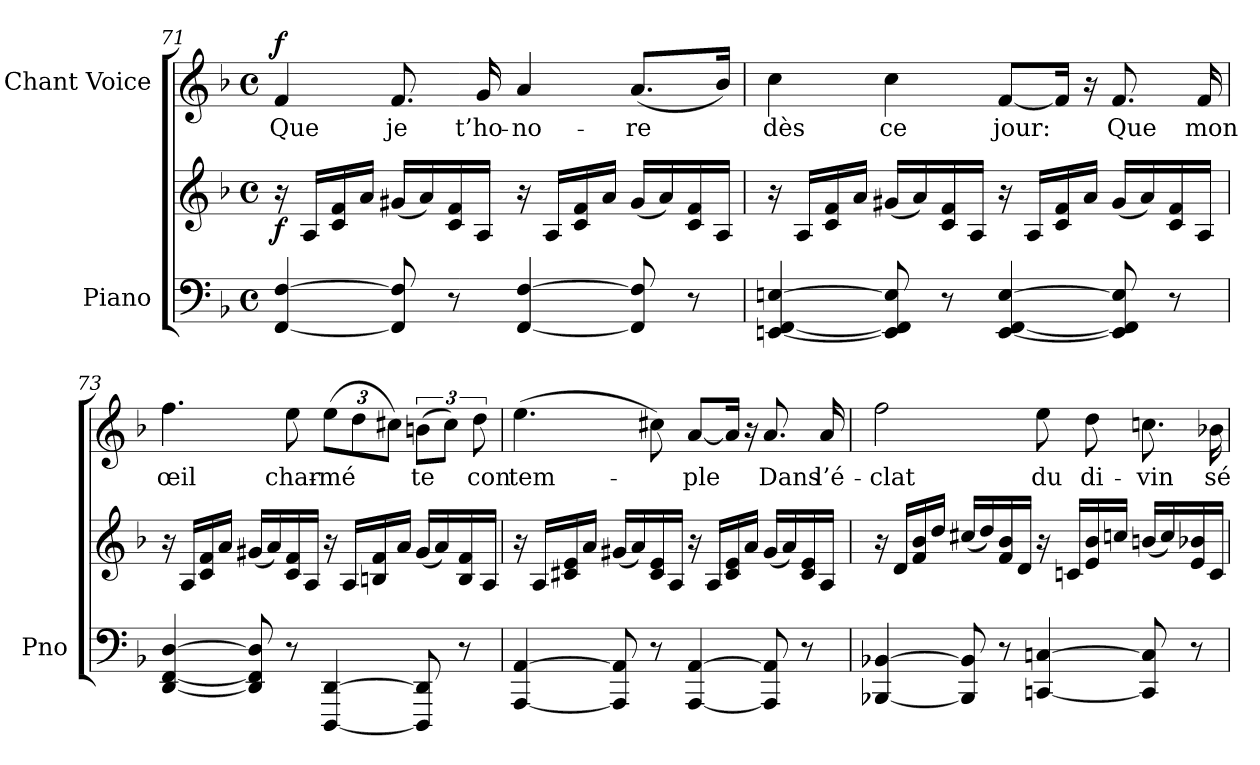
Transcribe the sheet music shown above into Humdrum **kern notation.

**kern	**kern	**dynam	**kern	**text	**dynam
*part2	*part2	*part2	*part1	*part1	*part1
*staff3	*staff2	*staff2/3	*staff1	*staff1	*staff1
*I"Piano	*	*	*I"Chant Voice	*	*
*I'Pno	*	*	*	*	*
*clefF4	*clefG2	*	*clefG2	*	*
*k[b-]	*k[b-]	*	*k[b-]	*	*
*M4/4	*M4/4	*	*M4/4	*	*
*met(c)	*met(c)	*	*met(c)	*	*
=71	=71	=71	=71	=71	=71
!	!	!LO:DY:b	!	!	!LO:DY:a
[4FF/ [4F/	16r	f	4f/	Que	f
.	16A/LL	.	.	.	.
.	16c/ 16f/	.	.	.	.
.	16a/JJ	.	.	.	.
8FF/] 8F/]	(16g#X/LL	.	8.f/	je	.
.	16a/)	.	.	.	.
8r	16c/ 16f/	.	.	.	.
.	16A/JJ	.	16g/	t’ho-	.
[4FF/ [4F/	16r	.	4a/	-no-	.
.	16A/LL	.	.	.	.
.	16c/ 16f/	.	.	.	.
.	16a/JJ	.	.	.	.
8FF/] 8F/]	(16g#/LL	.	(8.a/L	-re	.
.	16a/)	.	.	.	.
8r	16c/ 16f/	.	.	.	.
.	16A/JJ	.	16b-/Jk)	.	.
=72	=72	=72	=72	=72	=72
[4EEn/ [<4FF/ [4En/	16r	.	4cc\	dès	.
.	16A/LL	.	.	.	.
.	16c/ 16f/	.	.	.	.
.	16a/JJ	.	.	.	.
8EE/] 8FF/] 8E/]	(16g#X/LL	.	4cc\	ce	.
.	16a/)	.	.	.	.
8r	16c/ 16f/	.	.	.	.
.	16A/JJ	.	.	.	.
[4EE/ [<4FF/ [4E/	16r	.	[8f/L	jour:	.
.	16A/LL	.	.	.	.
.	16c/ 16f/	.	16f/Jk]	.	.
.	16a/JJ	.	16r	.	.
8EE/] 8FF/] 8E/]	(16g#/LL	.	8.f/	Que	.
.	16a/)	.	.	.	.
8r	16c/ 16f/	.	.	.	.
.	16A/JJ	.	16f/	mon	.
=73	=73	=73	=73	=73	=73
[4DD/ [4FF/ [4D/	16r	.	4.ff\	œil	.
.	16A/LL	.	.	.	.
.	16c/ 16f/	.	.	.	.
.	16a/JJ	.	.	.	.
8DD/] 8FF/] 8D/]	(16g#X/LL	.	.	.	.
.	16a/)	.	.	.	.
8r	16c/ 16f/	.	8ee\	char-	.
.	16A/JJ	.	.	.	.
[4DDD/ [4DD/	16r	.	(12ee\L	-mé	.
.	16A/LL	.	.	.	.
.	.	.	12dd\	.	.
.	16Bn/ 16f/	.	.	.	.
.	.	.	12cc#X\J)	.	.
.	16a/JJ	.	.	.	.
8DDD/] 8DD/]	(16g#/LL	.	(12bn\L	te	.
.	16a/)	.	.	.	.
.	.	.	12cc#\J)	.	.
8r	16B/ 16f/	.	.	.	.
.	.	.	12dd\	con	.
.	16A/JJ	.	.	.	.
=74	=74	=74	=74	=74	=74
[4AAA/ [4AA/	16r	.	(4.ee\	tem-	.
.	16A/LL	.	.	.	.
.	16c#X/ 16e/	.	.	.	.
.	16a/JJ	.	.	.	.
8AAA/] 8AA/]	(16g#X/LL	.	.	.	.
.	16a/)	.	.	.	.
8r	16c#/ 16e/	.	8cc#X\)	.	.
.	16A/JJ	.	.	.	.
[4AAA/ [4AA/	16r	.	[8a/L	-ple	.
.	16A/LL	.	.	.	.
.	16c#/ 16e/	.	16a/Jk]	.	.
.	16a/JJ	.	16r	.	.
8AAA/] 8AA/]	(16g#/LL	.	8.a/	Dans	.
.	16a/)	.	.	.	.
8r	16c#/ 16e/	.	.	.	.
.	16A/JJ	.	16a/	l’é-	.
=75	=75	=75	=75	=75	=75
[4BBB-X/ [4BB-X/	16r	.	2ff\	-clat	.
.	16d/LL	.	.	.	.
.	16f/ 16b-/	.	.	.	.
.	16dd/JJ	.	.	.	.
8BBB-/] 8BB-/]	(16cc#X/LL	.	.	.	.
.	16dd/)	.	.	.	.
8r	16f/ 16b-/	.	.	.	.
.	16d/JJ	.	.	.	.
[4CCn/ [4Cn/	16r	.	8ee\	du	.
.	16cn/LL	.	.	.	.
.	16e/ 16b-/	.	8dd\	di-	.
.	16ccn/JJ	.	.	.	.
8CC/] 8C/]	(16bn/LL	.	8.ccn\	-vin	.
.	16cc/)	.	.	.	.
8r	16e/ 16b-X/	.	.	.	.
.	16c/JJ	.	16b-X\	sé-	.
=	=	=	=	=	=
*-	*-	*-	*-	*-	*-
